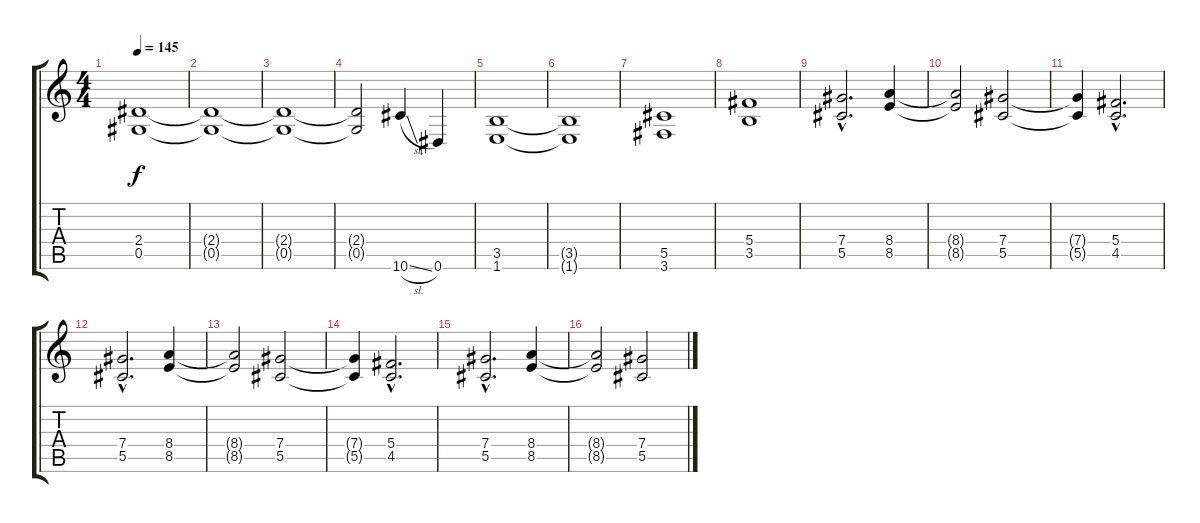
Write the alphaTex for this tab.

\track "" {instrument distortionguitar}
\staff {score tabs}
\tuning (Eb4 Bb3 Gb3 Db3 Ab2 Eb2) {hide}
\ts (4 4)
\tempo 145
\clef g2
\ks c
(2.4 0.5).1{dy f volume 9} |
(2.4{t} 0.5{t}).1 |
(2.4{t} 0.5{t}).1 |
(2.4{t} 0.5{t}).2 10.6{sl}.4{volume 16} 0.6.4 |
(3.5 1.6).1 |
(3.5{t} 1.6{t}).1 |
(5.5 3.6).1 |
(5.4 3.5).1 |
(7.4{hac} 5.5{hac}).2{d} (8.4 8.5).4 |
(8.4{t} 8.5{t}).2 (7.4 5.5).2 |
(7.4{t} 5.5{t}).4 (5.4{hac} 4.5{hac}).2{d} |
(7.4{hac} 5.5{hac}).2{d} (8.4 8.5).4 |
(8.4{t} 8.5{t}).2 (7.4 5.5).2 |
(7.4{t} 5.5{t}).4 (5.4{hac} 4.5{hac}).2{d} |
(7.4{hac} 5.5{hac}).2{d} (8.4 8.5).4 |
(8.4{t} 8.5{t}).2 (7.4 5.5).2
